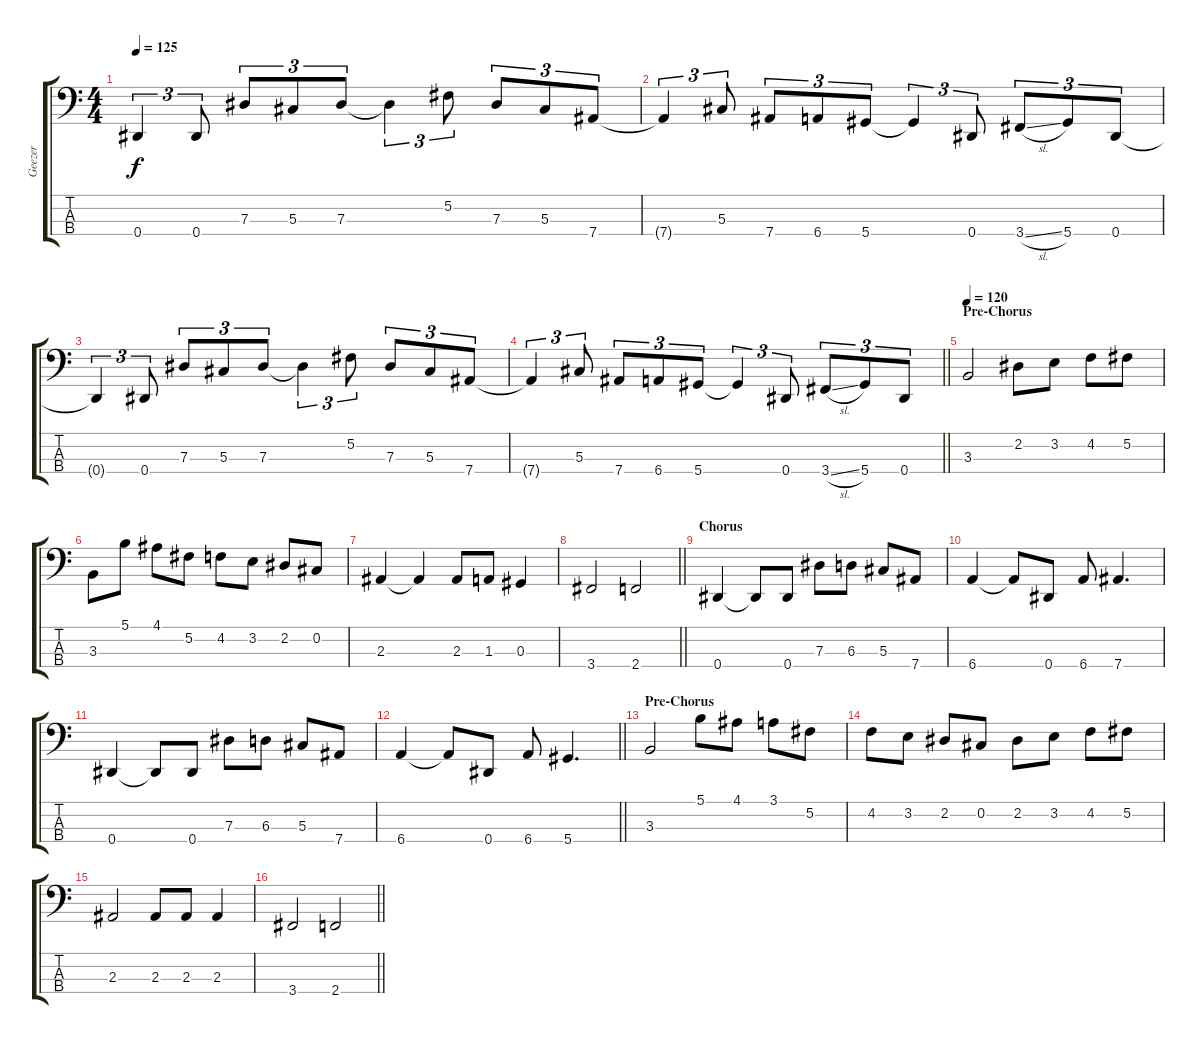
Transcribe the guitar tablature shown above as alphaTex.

\track ("Geezer" "Geezer") {instrument electricbassfinger}
\staff {score tabs}
\tuning (Gb2 Db2 Ab1 Eb1) {hide}
\ts (4 4)
\tempo 125
\clef f4
\ks c
0.4{t}.4{tu (3 2) dy f} 0.4.8{tu (3 2)} 7.3.8{tu (3 2)} 5.3.8{tu (3 2)} 7.3.8{tu (3 2)} 7.3{t}.4{tu (3 2)} 5.2.8{tu (3 2)} 7.3.8{tu (3 2)} 5.3.8{tu (3 2)} 7.4.8{tu (3 2)} |
7.4{t}.4{tu (3 2)} 5.3.8{tu (3 2)} 7.4.8{tu (3 2)} 6.4.8{tu (3 2)} 5.4.8{tu (3 2)} 5.4{t}.4{tu (3 2)} 0.4.8{tu (3 2)} 3.4{sl}.8{tu (3 2)} 5.4.8{tu (3 2)} 0.4.8{tu (3 2)} |
0.4{t}.4{tu (3 2)} 0.4.8{tu (3 2)} 7.3.8{tu (3 2)} 5.3.8{tu (3 2)} 7.3.8{tu (3 2)} 7.3{t}.4{tu (3 2)} 5.2.8{tu (3 2)} 7.3.8{tu (3 2)} 5.3.8{tu (3 2)} 7.4.8{tu (3 2)} |
\barLineRight lightlight
7.4{t}.4{tu (3 2)} 5.3.8{tu (3 2)} 7.4.8{tu (3 2)} 6.4.8{tu (3 2)} 5.4.8{tu (3 2)} 5.4{t}.4{tu (3 2)} 0.4.8{tu (3 2)} 3.4{sl}.8{tu (3 2)} 5.4.8{tu (3 2)} 0.4.8{tu (3 2)} |
\section ("" "Pre-Chorus")
\tempo 120
3.3.2 2.2.8 3.2.8 4.2.8 5.2.8 |
3.3.8 5.1.8 4.1.8 5.2.8 4.2.8 3.2.8 2.2.8 0.2.8 |
2.3.4 2.3{t}.4 2.3.8 1.3.8 0.3.4 |
\barLineRight lightlight
3.4.2 2.4.2 |
\section ("" "Chorus")
0.4.4 0.4{t}.8 0.4.8 7.3.8 6.3.8 5.3.8 7.4.8 |
6.4.4 6.4{t}.8 0.4.8 6.4.8 7.4.4{d} |
0.4.4 0.4{t}.8 0.4.8 7.3.8 6.3.8 5.3.8 7.4.8 |
\barLineRight lightlight
6.4.4 6.4{t}.8 0.4.8 6.4.8 5.4.4{d} |
\section ("" "Pre-Chorus")
3.3.2 5.1.8 4.1.8 3.1.8 5.2.8 |
4.2.8 3.2.8 2.2.8 0.2.8 2.2.8 3.2.8 4.2.8 5.2.8 |
2.3.2 2.3.8 2.3.8 2.3.4 |
\barLineRight lightlight
3.4.2 2.4.2
